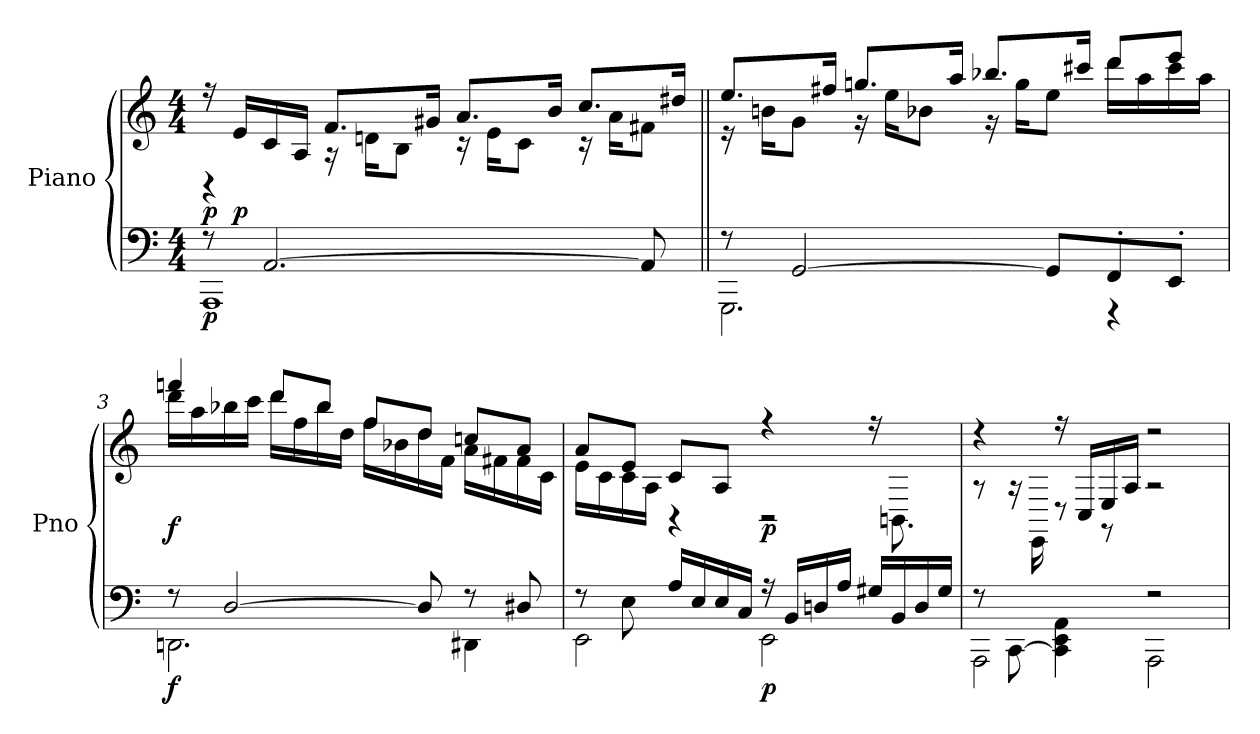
**kern	**dynam	**kern	**dynam
*part2	*part2	*part1	*part1
*staff2	*staff2	*staff1	*staff1
*I"Piano	*	*I"Piano	*
*I'Pno	*	*I'Pno	*
*clefF4	*	*clefG2	*
*k[]	*	*k[]	*
*M4/4	*	*M4/4	*
*MM100	*	*MM100	*
=1	=1	=1	=1
*^	*	*^	*
!	!	!LO:DY:b	!	!	!LO:DY:b
8r	1AAA	p	16r	4r	p
!	!	!	!	!	!LO:DY:b
.	.	.	16e/LL	.	p
[2.AA/	.	.	16c/	.	.
.	.	.	16A/JJ	.	.
.	.	.	8.f/L	16r	.
.	.	.	.	16dn\KL	.
.	.	.	.	8B\J	.
.	.	.	16g#X/Jk	.	.
.	.	.	8.a/L	16r	.
.	.	.	.	16e\KL	.
.	.	.	.	8c\J	.
.	.	.	16b/Jk	.	.
.	.	.	8.cc/L	16r	.
.	.	.	.	16a\KL	.
8AA/]	.	.	.	8f#X\J	.
.	.	.	16dd#X/Jk	.	.
=2||	=2||	=2||	=2||	=2||	=2||
8r	2.GGG\	.	8.ee/L	16r	.
.	.	.	.	16bn\KL	.
[2GG/	.	.	.	8g\J	.
.	.	.	16ff#X/Jk	.	.
.	.	.	8.ggn/L	16r	.
.	.	.	.	16ee\KL	.
.	.	.	.	8b-X\J	.
.	.	.	16aa/Jk	.	.
.	.	.	8.bb-X/L	16r	.
.	.	.	.	16gg\KL	.
8GG/L]	.	.	.	8ee\J	.
.	.	.	16ccc#X/Jk	.	.
8FF'/	4r	.	8ddd/L	16ddd\LL	.
.	.	.	.	16aa\	.
8EE'/J	.	.	8eee/J	16ccc#\	.
.	.	.	.	16aa\JJ	.
!!LO:LB:g=z	!!
=3	=3	=3	=3	=3	=3
!	!	!LO:DY:b	!	!	!LO:DY:b
8r	2.DDn\	f	4fffn/	16ddd\LL	f
.	.	.	.	16aa\	.
[2D/	.	.	.	16bb-X\	.
.	.	.	.	16ccc\JJ	.
.	.	.	8ddd/L	16ddd\LL	.
.	.	.	.	16ff\	.
.	.	.	8bb-/J	16bb-\	.
.	.	.	.	16dd\JJ	.
.	.	.	8ff/L	16ff\LL	.
.	.	.	.	16b-X\	.
8D/]	.	.	8dd/J	16dd\	.
.	.	.	.	16f\JJ	.
8r	4DD#X\	.	8ccn/L	16a\LL	.
.	.	.	.	16f#X\	.
8D#X/	.	.	8a/J	16f#\	.
.	.	.	.	16c\JJ	.
=4	=4	=4	=4	=4	=4
8r	2EE\	.	8a/L	16e\LL	.
.	.	.	.	16c\	.
8E\	.	.	8e/J	16c\	.
.	.	.	.	16A\JJ	.
16A/LL	.	.	8c/L	4r	.
16E/	.	.	.	.	.
!	!	!LO:DY:b	!	!	!LO:DY:b
16E/	.	other-dynamics	8A/J	.	other-dynamics
16C/JJ	.	.	.	.	.
!	!	!LO:DY:b	!	!	!LO:DY:b
16r	2EE\	p	4r	2r	p
16BB/LL	.	.	.	.	.
16Dn/	.	.	.	.	.
16A/JJ	.	.	.	.	.
16G#X/LL	.	.	16r	.	.
16BB/	.	.	8.BBn\	.	.
16D/	.	.	.	.	.
16G#/JJ	.	.	.	.	.
=5	=5	=5	=5	=5	=5
8r	2AAA\	.	4r	8r	.
[8CC\	.	.	.	16r	.
.	.	.	.	16EE\	.
4CC\] 4EE\ 4AA\	.	.	16r	8r	.
.	.	.	16C/LL	.	.
.	.	.	16E/	8r	.
.	.	.	16A/JJ	.	.
2r	2AAA\	.	2r	2r	.
*v	*v	*	*	*	*
*	*	*v	*v	*
=	=	=	=
*-	*-	*-	*-
